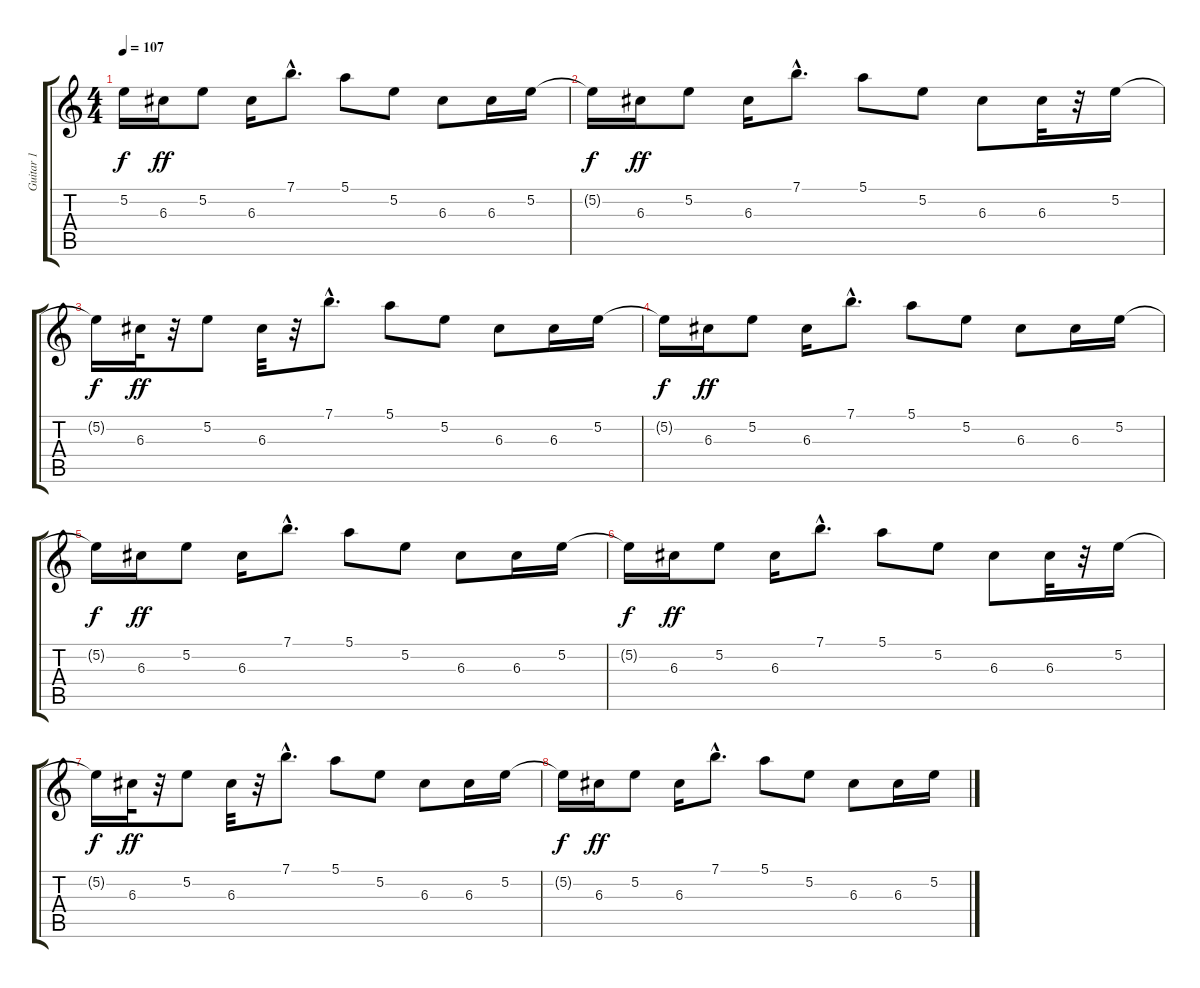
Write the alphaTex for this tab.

\track ("Guitar 1" "Guitar 1") {instrument electricguitarclean}
\staff {score tabs}
\tuning (E4 B3 G3 D3 A2 E2) {hide}
\ts (4 4)
\tempo 107
\clef g2
\ks c
5.2{t}.16{dy f} 6.3.16{dy ff} 5.2.8 6.3.16 7.1{hac}.8{d} 5.1.8 5.2.8 6.3.8 6.3.16 5.2.16 |
5.2{t}.16{dy f} 6.3.16{dy ff} 5.2.8 6.3.16 7.1{hac}.8{d} 5.1.8 5.2.8 6.3.8 6.3.32 r.32 5.2.16 |
5.2{t}.16{dy f} 6.3.32{dy ff} r.32 5.2.8 6.3.32 r.32 7.1{hac}.8{d} 5.1.8 5.2.8 6.3.8 6.3.16 5.2.16 |
5.2{t}.16{dy f} 6.3.16{dy ff} 5.2.8 6.3.16 7.1{hac}.8{d} 5.1.8 5.2.8 6.3.8 6.3.16 5.2.16 |
5.2{t}.16{dy f} 6.3.16{dy ff} 5.2.8 6.3.16 7.1{hac}.8{d} 5.1.8 5.2.8 6.3.8 6.3.16 5.2.16 |
5.2{t}.16{dy f} 6.3.16{dy ff} 5.2.8 6.3.16 7.1{hac}.8{d} 5.1.8 5.2.8 6.3.8 6.3.32 r.32 5.2.16 |
5.2{t}.16{dy f} 6.3.32{dy ff} r.32 5.2.8 6.3.32 r.32 7.1{hac}.8{d} 5.1.8 5.2.8 6.3.8 6.3.16 5.2.16 |
5.2{t}.16{dy f} 6.3.16{dy ff} 5.2.8 6.3.16 7.1{hac}.8{d} 5.1.8 5.2.8 6.3.8 6.3.16 5.2.16
